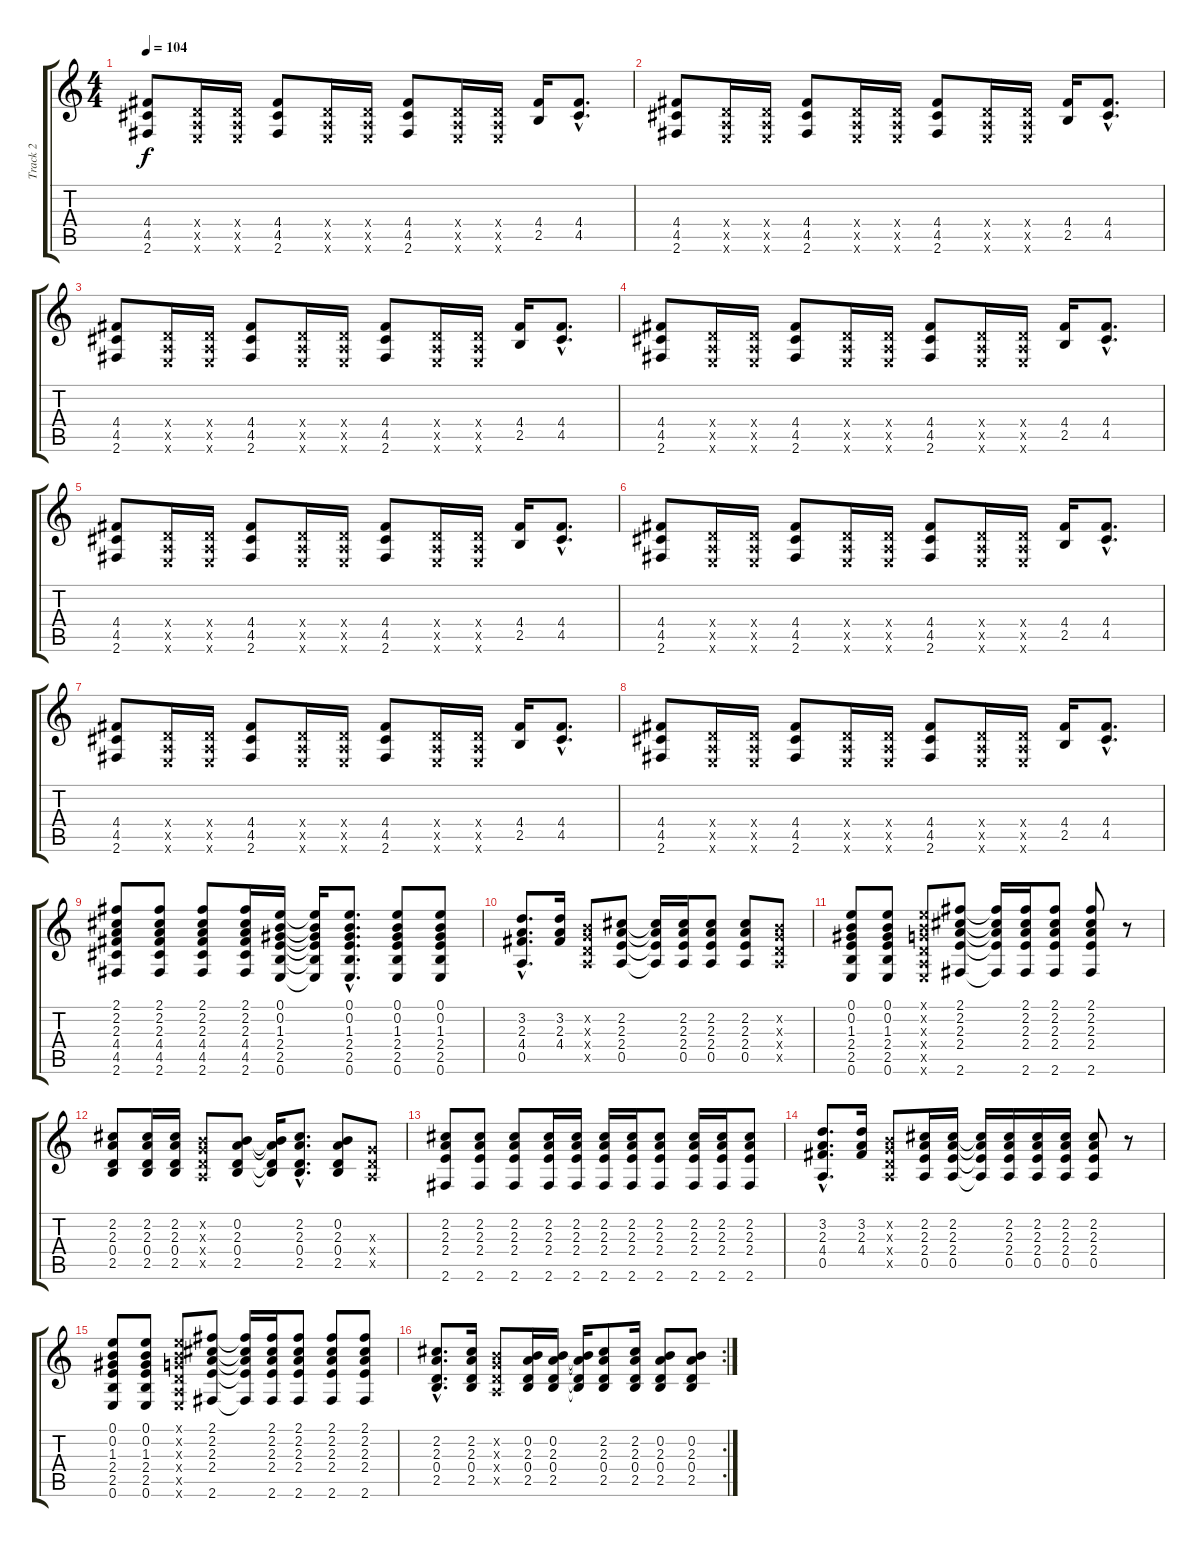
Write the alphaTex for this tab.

\track ("Track 2" "Track 2") {instrument acousticguitarsteel}
\staff {score tabs}
\tuning (E4 B3 G3 D3 A2 E2) {hide}
\ts (4 4)
\tempo 104
\clef g2
\ks c
(4.4 4.5 2.6).8{dy f} (0.4{x} 0.5{x} 0.6{x}).16 (0.4{x} 0.5{x} 0.6{x}).16 (4.4 4.5 2.6).8 (0.4{x} 0.5{x} 0.6{x}).16 (0.4{x} 0.5{x} 0.6{x}).16 (4.4 4.5 2.6).8 (0.4{x} 0.5{x} 0.6{x}).16 (0.4{x} 0.5{x} 0.6{x}).16 (4.4 2.5).16 (4.4{hac} 4.5{hac}).8{d} |
(4.4 4.5 2.6).8 (0.4{x} 0.5{x} 0.6{x}).16 (0.4{x} 0.5{x} 0.6{x}).16 (4.4 4.5 2.6).8 (0.4{x} 0.5{x} 0.6{x}).16 (0.4{x} 0.5{x} 0.6{x}).16 (4.4 4.5 2.6).8 (0.4{x} 0.5{x} 0.6{x}).16 (0.4{x} 0.5{x} 0.6{x}).16 (4.4 2.5).16 (4.4{hac} 4.5{hac}).8{d} |
(4.4 4.5 2.6).8 (0.4{x} 0.5{x} 0.6{x}).16 (0.4{x} 0.5{x} 0.6{x}).16 (4.4 4.5 2.6).8 (0.4{x} 0.5{x} 0.6{x}).16 (0.4{x} 0.5{x} 0.6{x}).16 (4.4 4.5 2.6).8 (0.4{x} 0.5{x} 0.6{x}).16 (0.4{x} 0.5{x} 0.6{x}).16 (4.4 2.5).16 (4.4{hac} 4.5{hac}).8{d} |
(4.4 4.5 2.6).8 (0.4{x} 0.5{x} 0.6{x}).16 (0.4{x} 0.5{x} 0.6{x}).16 (4.4 4.5 2.6).8 (0.4{x} 0.5{x} 0.6{x}).16 (0.4{x} 0.5{x} 0.6{x}).16 (4.4 4.5 2.6).8 (0.4{x} 0.5{x} 0.6{x}).16 (0.4{x} 0.5{x} 0.6{x}).16 (4.4 2.5).16 (4.4{hac} 4.5{hac}).8{d} |
(4.4 4.5 2.6).8 (0.4{x} 0.5{x} 0.6{x}).16 (0.4{x} 0.5{x} 0.6{x}).16 (4.4 4.5 2.6).8 (0.4{x} 0.5{x} 0.6{x}).16 (0.4{x} 0.5{x} 0.6{x}).16 (4.4 4.5 2.6).8 (0.4{x} 0.5{x} 0.6{x}).16 (0.4{x} 0.5{x} 0.6{x}).16 (4.4 2.5).16 (4.4{hac} 4.5{hac}).8{d} |
(4.4 4.5 2.6).8 (0.4{x} 0.5{x} 0.6{x}).16 (0.4{x} 0.5{x} 0.6{x}).16 (4.4 4.5 2.6).8 (0.4{x} 0.5{x} 0.6{x}).16 (0.4{x} 0.5{x} 0.6{x}).16 (4.4 4.5 2.6).8 (0.4{x} 0.5{x} 0.6{x}).16 (0.4{x} 0.5{x} 0.6{x}).16 (4.4 2.5).16 (4.4{hac} 4.5{hac}).8{d} |
(4.4 4.5 2.6).8 (0.4{x} 0.5{x} 0.6{x}).16 (0.4{x} 0.5{x} 0.6{x}).16 (4.4 4.5 2.6).8 (0.4{x} 0.5{x} 0.6{x}).16 (0.4{x} 0.5{x} 0.6{x}).16 (4.4 4.5 2.6).8 (0.4{x} 0.5{x} 0.6{x}).16 (0.4{x} 0.5{x} 0.6{x}).16 (4.4 2.5).16 (4.4{hac} 4.5{hac}).8{d} |
(4.4 4.5 2.6).8 (0.4{x} 0.5{x} 0.6{x}).16 (0.4{x} 0.5{x} 0.6{x}).16 (4.4 4.5 2.6).8 (0.4{x} 0.5{x} 0.6{x}).16 (0.4{x} 0.5{x} 0.6{x}).16 (4.4 4.5 2.6).8 (0.4{x} 0.5{x} 0.6{x}).16 (0.4{x} 0.5{x} 0.6{x}).16 (4.4 2.5).16 (4.4{hac} 4.5{hac}).8{d} |
(2.1 2.2 2.3 4.4 4.5 2.6).8 (2.1 2.2 2.3 4.4 4.5 2.6).8 (2.1 2.2 2.3 4.4 4.5 2.6).8 (2.1 2.2 2.3 4.4 4.5 2.6).16 (0.1 0.2 1.3 2.4 2.5 0.6).16 (0.1{t} 0.2{t} 1.3{t} 2.4{t} 2.5{t} 0.6{t}).16 (0.1{hac} 0.2{hac} 1.3{hac} 2.4{hac} 2.5{hac} 0.6{hac}).8{d} (0.1 0.2 1.3 2.4 2.5 0.6).8 (0.1 0.2 1.3 2.4 2.5 0.6).8 |
(3.2{hac} 2.3{hac} 4.4{hac} 0.5{hac}).8{d} (3.2 2.3 4.4).16 (0.2{x} 0.3{x} 0.4{x} 0.5{x}).8 (2.2 2.3 2.4 0.5).8 (2.2{t} 2.3{t} 2.4{t} 0.5{t}).16 (2.2 2.3 2.4 0.5).16 (2.2 2.3 2.4 0.5).8 (2.2 2.3 2.4 0.5).8 (0.2{x} 0.3{x} 0.4{x} 0.5{x}).8 |
(0.1 0.2 1.3 2.4 2.5 0.6).8 (0.1 0.2 1.3 2.4 2.5 0.6).8 (0.1{x} 0.2{x} 0.3{x} 0.4{x} 0.5{x} 0.6{x}).8 (2.1 2.2 2.3 2.4 2.6).8 (2.1{t} 2.2{t} 2.3{t} 2.4{t} 2.6{t}).16 (2.1 2.2 2.3 2.4 2.6).16 (2.1 2.2 2.3 2.4 2.6).8 (2.1 2.2 2.3 2.4 2.6).8 r.8 |
(2.2 2.3 0.4 2.5).8 (2.2 2.3 0.4 2.5).16 (2.2 2.3 0.4 2.5).16 (0.2{x} 0.3{x} 0.4{x} 0.5{x}).8 (0.2 2.3 0.4 2.5).8 (0.2{t} 2.3{t} 0.4{t} 2.5{t}).16 (2.2{hac} 2.3{hac} 0.4{hac} 2.5{hac}).8{d} (0.2 2.3 0.4 2.5).8 (0.3{x} 0.4{x} 0.5{x}).8 |
(2.2 2.3 2.4 2.6).8 (2.2 2.3 2.4 2.6).8 (2.2 2.3 2.4 2.6).8 (2.2 2.3 2.4 2.6).16 (2.2 2.3 2.4 2.6).16 (2.2 2.3 2.4 2.6).16 (2.2 2.3 2.4 2.6).16 (2.2 2.3 2.4 2.6).8 (2.2 2.3 2.4 2.6).16 (2.2 2.3 2.4 2.6).16 (2.2 2.3 2.4 2.6).8 |
(3.2{hac} 2.3{hac} 4.4{hac} 0.5{hac}).8{d} (3.2 2.3 4.4).16 (0.2{x} 0.3{x} 0.4{x} 0.5{x}).8 (2.2 2.3 2.4 0.5).16 (2.2 2.3 2.4 0.5).16 (2.2{t} 2.3{t} 2.4{t} 0.5{t}).16 (2.2 2.3 2.4 0.5).16 (2.2 2.3 2.4 0.5).16 (2.2 2.3 2.4 0.5).16 (2.2 2.3 2.4 0.5).8 r.8 |
(0.1 0.2 1.3 2.4 2.5 0.6).8 (0.1 0.2 1.3 2.4 2.5 0.6).8 (0.1{x} 0.2{x} 0.3{x} 0.4{x} 0.5{x} 0.6{x}).8 (2.1 2.2 2.3 2.4 2.6).8 (2.1{t} 2.2{t} 2.3{t} 2.4{t} 2.6{t}).16 (2.1 2.2 2.3 2.4 2.6).16 (2.1 2.2 2.3 2.4 2.6).8 (2.1 2.2 2.3 2.4 2.6).8 (2.1 2.2 2.3 2.4 2.6).8 |
\rc 2
(2.2{hac} 2.3{hac} 0.4{hac} 2.5{hac}).8{d} (2.2 2.3 0.4 2.5).16 (0.2{x} 0.3{x} 0.4{x} 0.5{x}).8 (0.2 2.3 0.4 2.5).16 (0.2 2.3 0.4 2.5).16 (0.2{t} 2.3{t} 0.4{t} 2.5{t}).16 (2.2 2.3 0.4 2.5).8 (2.2 2.3 0.4 2.5).16 (0.2 2.3 0.4 2.5).8 (0.2 2.3 0.4 2.5).8
